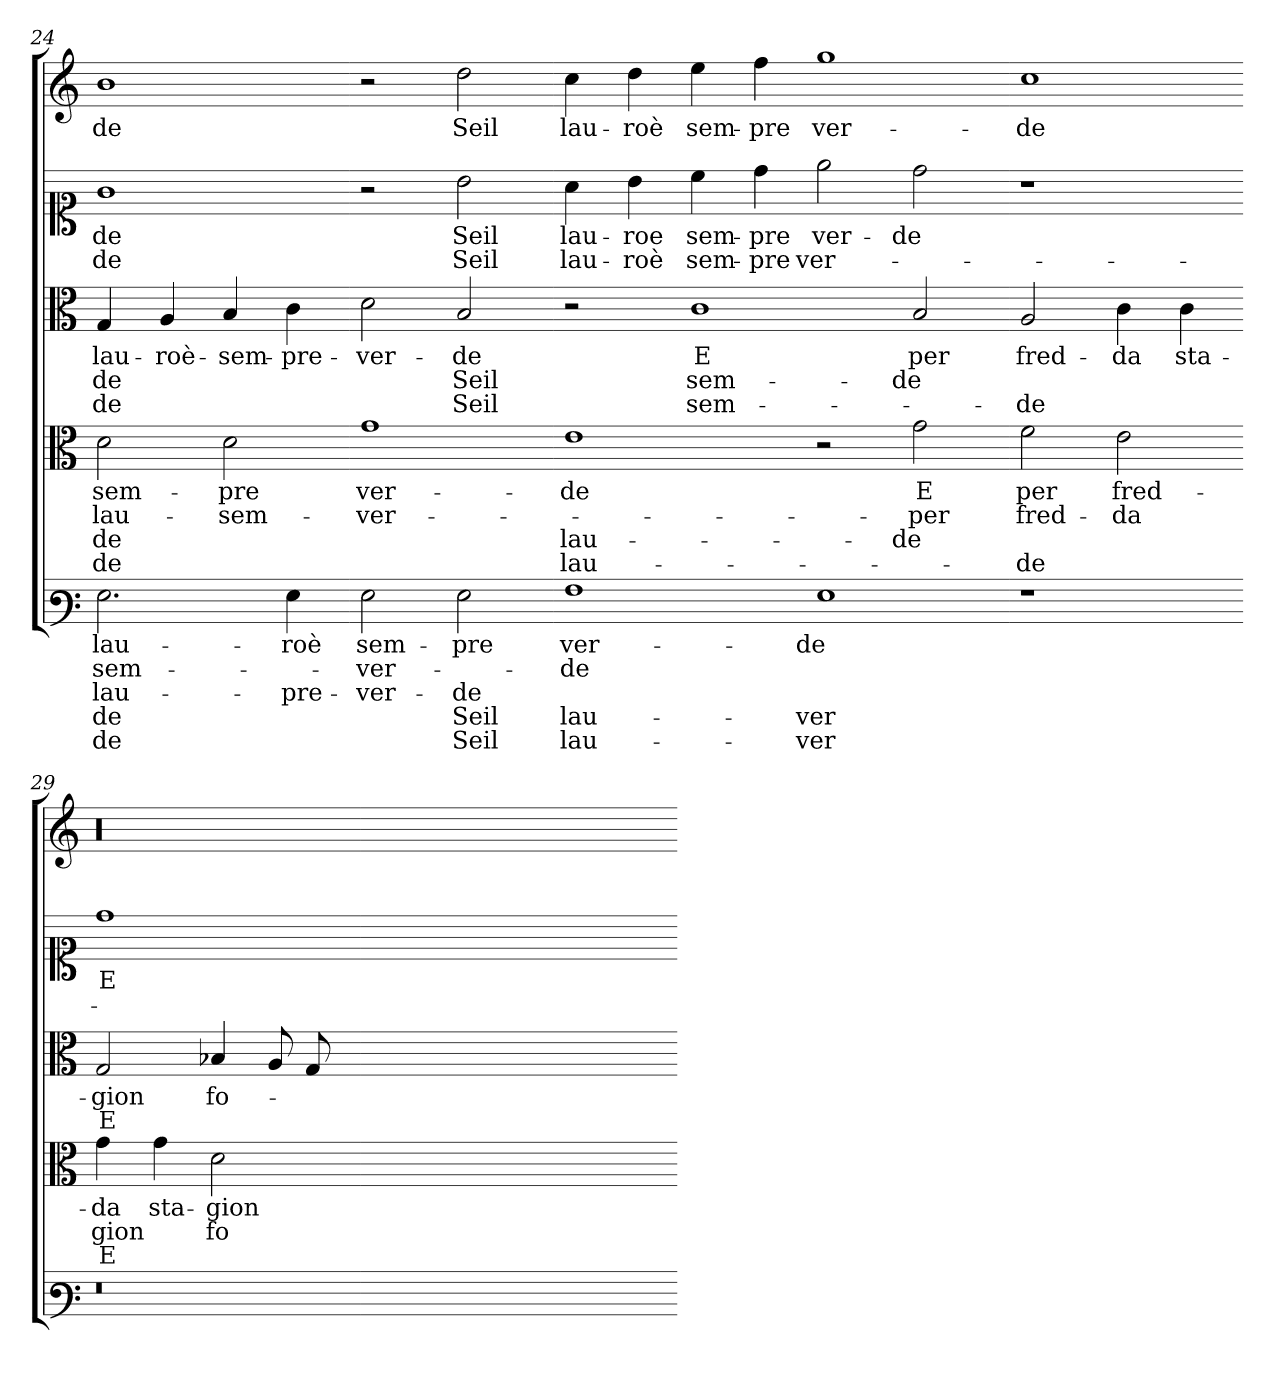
**kern	**text	**text	**text	**text	**text	**kern	**text	**text	**text	**text	**kern	**text	**text	**text	**kern	**text	**text	**kern	**text
*part5	*part5	*part5	*part5	*part5	*part5	*part4	*part4	*part4	*part4	*part4	*part3	*part3	*part3	*part3	*part2	*part2	*part2	*part1	*part1
*staff5	*staff5	*staff5	*staff5	*staff5	*staff5	*staff4	*staff4	*staff4	*staff4	*staff4	*staff3	*staff3	*staff3	*staff3	*staff2	*staff2	*staff2	*staff1	*staff1
*clefF3	*	*	*	*	*	*clefC3	*	*	*	*	*clefC3	*	*	*	*clefC1	*	*	*clefG2	*
*k[]	*	*	*	*	*	*k[]	*	*	*	*	*k[]	*	*	*	*k[]	*	*	*k[]	*
=24	=24	=24	=24	=24	=24	=24	=24	=24	=24	=24	=24	=24	=24	=24	=24	=24	=24	=24	=24
2.G	lau-	sem-	lau-	de	de	2d	sem-	lau-	de	de	4G	lau-	de	de	1g	de	de	1b	de
.	.	.	.	.	.	.	.	.	.	.	4A	roè-	.	.	.	.	.	.	.
.	.	.	.	.	.	2d	pre	sem-	.	.	4B	sem-	.	.	.	.	.	.	.
4G	roè	.	pre-	.	.	.	.	.	.	.	4c	pre-	.	.	.	.	.	.	.
=25-	=25-	=25-	=25-	=25-	=25-	=25-	=25-	=25-	=25-	=25-	=25-	=25-	=25-	=25-	=25-	=25-	=25-	=25-	=25-
2G	sem-	ver-	ver-	.	.	1g	ver-	ver-	.	.	2d	ver-	.	.	2r	.	.	2r	.
2G	pre	.	de	Seil	Seil	.	.	.	.	.	2B	de	Seil	Seil	2b	Seil	Seil	2dd	Seil
=26-	=26-	=26-	=26-	=26-	=26-	=26-	=26-	=26-	=26-	=26-	=26-	=26-	=26-	=26-	=26-	=26-	=26-	=26-	=26-
1A	ver-	de	.	lau-	lau-	1e	de	.	lau-	lau-	2r	.	.	.	4a	lau-	lau-	4cc	lau-
.	.	.	.	.	.	.	.	.	.	.	.	.	.	.	4b	roe	roè	4dd	roè
.	.	.	.	.	.	.	.	.	.	.	1c	E	sem-	sem-	4cc	sem-	sem-	4ee	sem-
.	.	.	.	.	.	.	.	.	.	.	.	.	.	.	4dd	pre	pre	4ff	pre
1G	de	.	.	ver-	ver-	2r	.	.	.	.	.	.	.	.	2ee	ver-	ver-	1gg	ver-
.	.	.	.	.	.	2g	E	per	de	.	2B	per	de	.	2dd	de	.	.	.
=28-	=28-	=28-	=28-	=28-	=28-	=28-	=28-	=28-	=28-	=28-	=28-	=28-	=28-	=28-	=28-	=28-	=28-	=28-	=28-
1r	.	.	.	.	.	2f	per	fred-	.	de	2A	fred-	.	de	1r	.	.	1cc	de
.	.	.	.	.	.	2e	fred-	da	.	.	4c	da	.	.	.	.	.	.	.
.	.	.	.	.	.	.	.	.	.	.	4c	sta-	.	.	.	.	.	.	.
=29-	=29-	=29-	=29-	=29-	=29-	=29-	=29-	=29-	=29-	=29-	=29-	=29-	=29-	=29-	=29-	=29-	=29-	=29-	=29-
0r	.	.	.	.	.	4g	da	gion	E	.	2G	gion	E	.	1dd	E	.	00r	.
.	.	.	.	.	.	4g	sta-	.	.	.	.	.	.	.	.	.	.	.	.
.	.	.	.	.	.	2d	gion	fo-	.	.	4B-X	fo-	.	.	.	.	.	.	.
.	.	.	.	.	.	.	.	.	.	.	8A	.	.	.	.	.	.	.	.
.	.	.	.	.	.	.	.	.	.	.	8G	.	.	.	.	.	.	.	.
.	.	.	.	.	.	0.ryy	.	.	.	.	0.ryy	.	.	.	0.ryy	.	.	.	.
0ryy	.	.	.	.	.	.	.	.	.	.	.	.	.	.	.	.	.	.	.
=-	=-	=-	=-	=-	=-	=-	=-	=-	=-	=-	=-	=-	=-	=-	=-	=-	=-	=-	=-
*-	*-	*-	*-	*-	*-	*-	*-	*-	*-	*-	*-	*-	*-	*-	*-	*-	*-	*-	*-
